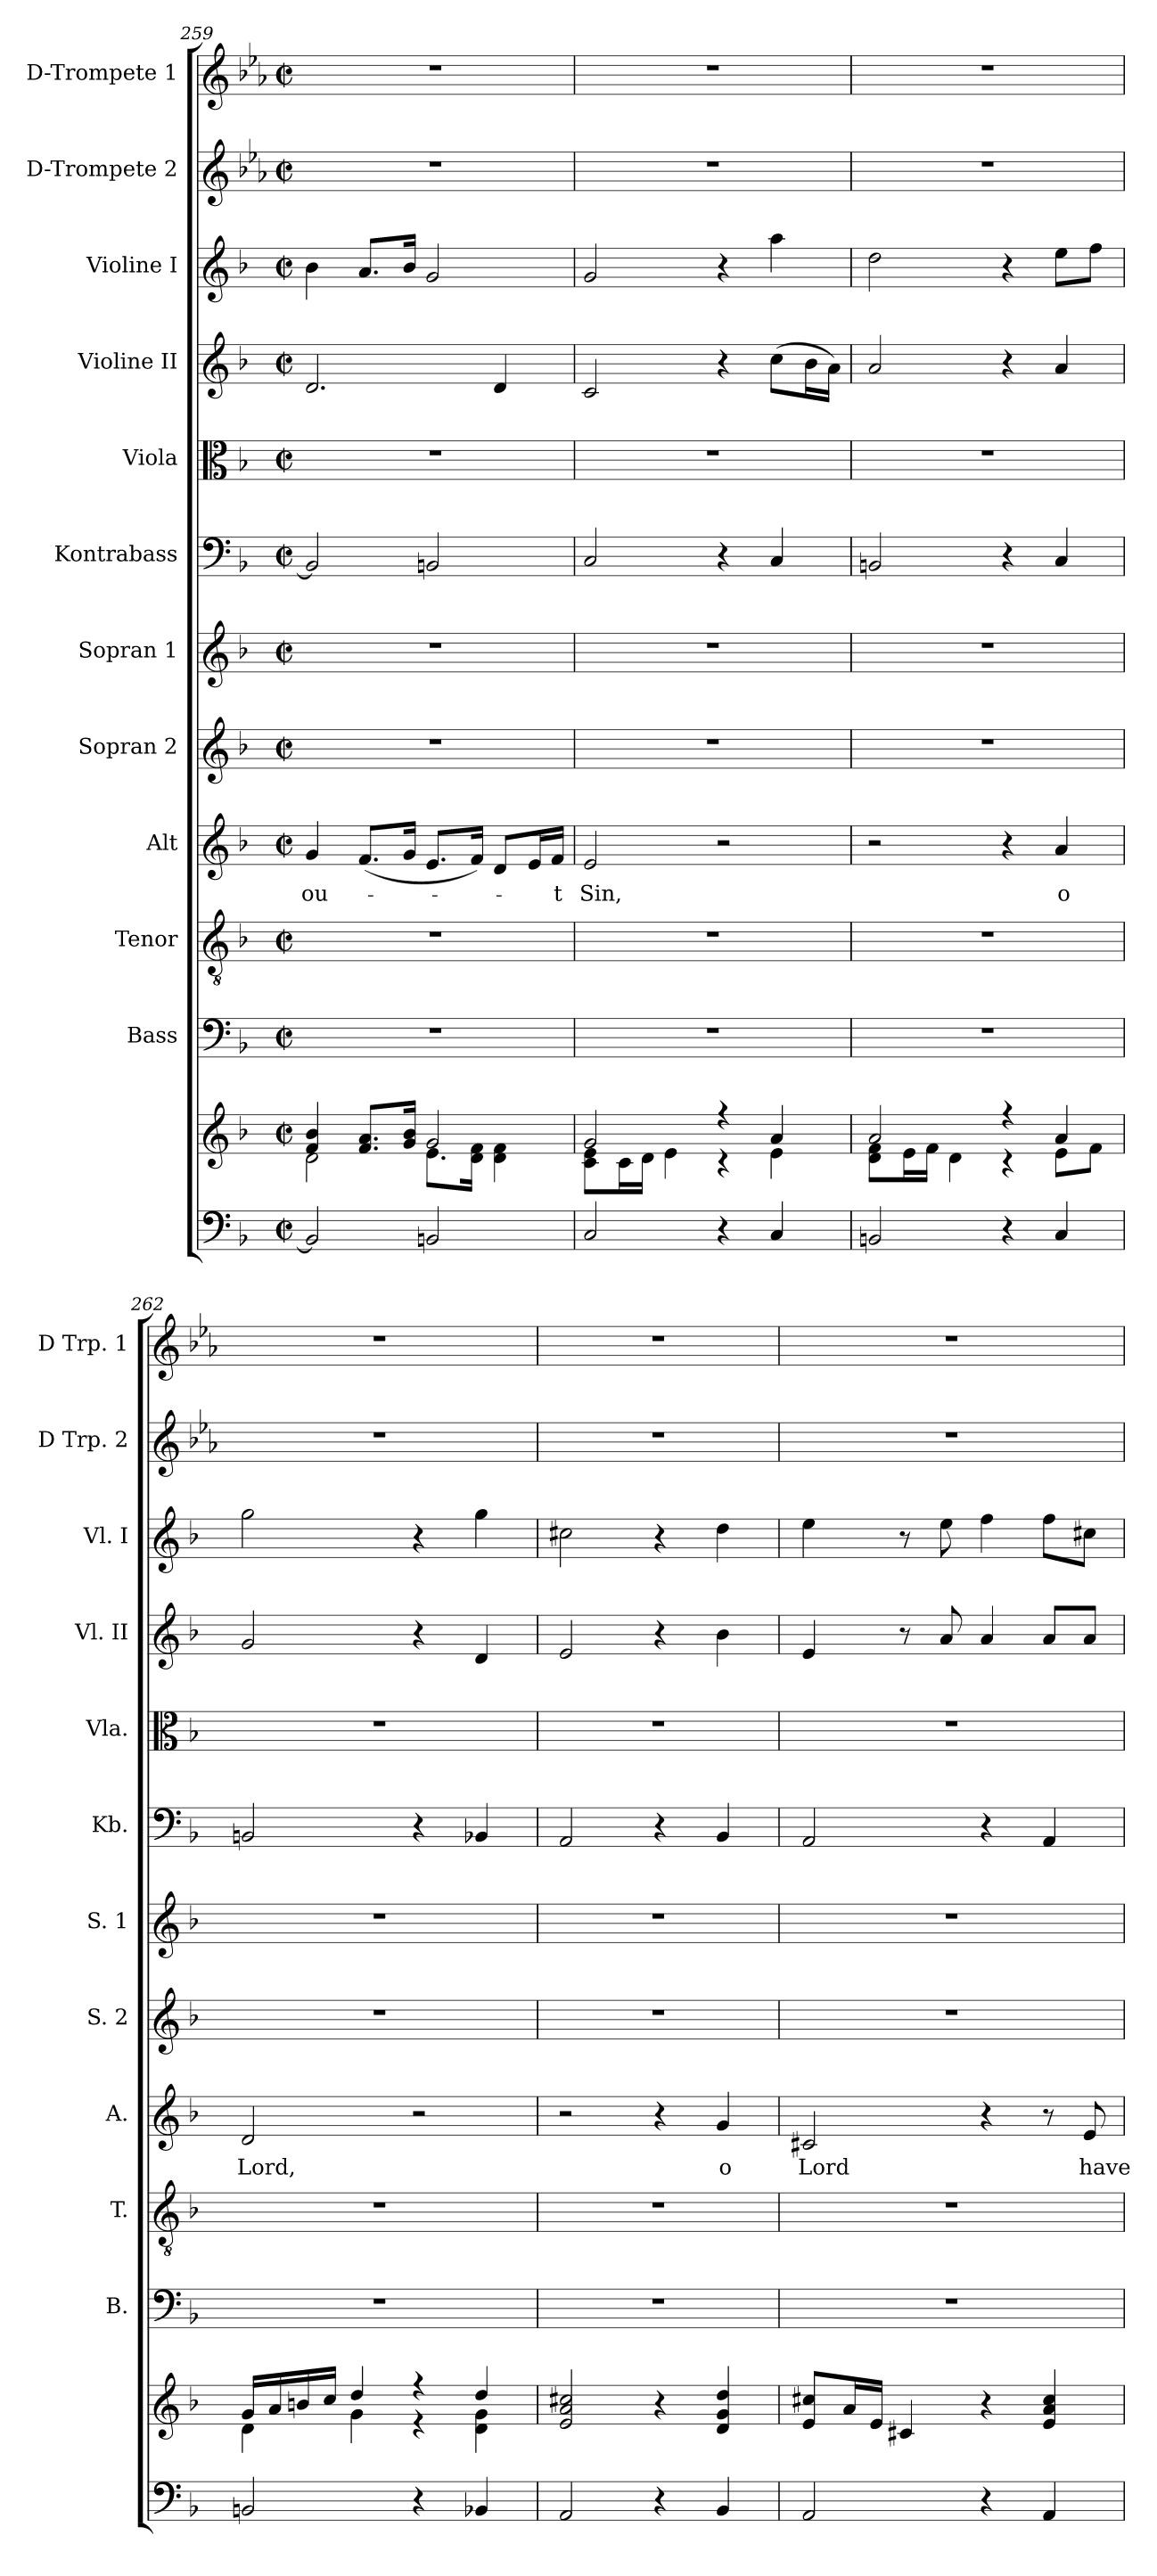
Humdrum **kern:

**kern	**kern	**kern	**kern	**kern	**text	**kern	**kern	**kern	**kern	**kern	**kern	**kern	**kern
*part12	*part12	*part11	*part10	*part9	*part9	*part8	*part7	*part6	*part5	*part4	*part3	*part2	*part1
*staff13	*staff12	*staff11	*staff10	*staff9	*staff9	*staff8	*staff7	*staff6	*staff5	*staff4	*staff3	*staff2	*staff1
*	*	*I"Bass	*I"Tenor	*I"Alt	*	*I"Sopran 2	*I"Sopran 1	*I"Kontrabass	*I"Viola	*I"Violine II	*I"Violine I	*I"D-Trompete 2	*I"D-Trompete 1
*	*	*I'B.	*I'T.	*I'A.	*	*I'S. 2	*I'S. 1	*I'Kb.	*I'Vla.	*I'Vl. II	*I'Vl. I	*I'D Trp. 2	*I'D Trp. 1
*clefF4	*clefG2	*clefF4	*clefGv2	*clefG2	*	*clefG2	*clefG2	*clefF4	*clefC3	*clefG2	*clefG2	*clefG2	*clefG2
*	*	*	*	*	*	*	*	*ITrd7c12	*	*	*	*ITrd-1c-2	*ITrd-1c-2
*k[b-]	*k[b-]	*k[b-]	*k[b-]	*k[b-]	*	*k[b-]	*k[b-]	*k[b-]	*k[b-]	*k[b-]	*k[b-]	*k[b-]	*k[b-]
*F:	*F:	*F:	*F:	*F:	*	*F:	*F:	*F:	*F:	*F:	*F:	*F:	*F:
*M2/2	*M2/2	*M2/2	*M2/2	*M2/2	*	*M2/2	*M2/2	*M2/2	*M2/2	*M2/2	*M2/2	*M2/2	*M2/2
*met(c|)	*met(c|)	*met(c|)	*met(c|)	*met(c|)	*	*met(c|)	*met(c|)	*met(c|)	*met(c|)	*met(c|)	*met(c|)	*met(c|)	*met(c|)
=259	=259	=259	=259	=259	=259	=259	=259	=259	=259	=259	=259	=259	=259
*	*^	*	*	*	*	*	*	*	*	*	*	*	*
!	!	!	!	!	!	!LO:LY:b	!	!	!	!	!	!	!	!
2BB-/]	4f/ 4b-/	2d\	1r	1r	4g/	-ou-	1r	1r	2BBB-/]	1r	2.d/	4b-\	1r	1r
.	8.f/ 8.a/L	.	.	.	(<8.f/L	.	.	.	.	.	.	8.a/L	.	.
.	16g/ 16b-/Jk	.	.	.	16g/Jk	.	.	.	.	.	.	16b-/Jk	.	.
2BBn/	2g/	8.e\L	.	.	8.e/L	.	.	.	2BBBn/	.	.	2g/	.	.
.	.	16d\ 16f\Jk	.	.	16f/Jk)	.	.	.	.	.	.	.	.	.
.	.	4d\ 4f\	.	.	8d/L	.	.	.	.	.	4d/	.	.	.
.	.	.	.	.	16e/L	.	.	.	.	.	.	.	.	.
!	!	!	!	!	!	!LO:LY:b	!	!	!	!	!	!	!	!
.	.	.	.	.	16f/JJ	-t	.	.	.	.	.	.	.	.
=260	=260	=260	=260	=260	=260	=260	=260	=260	=260	=260	=260	=260	=260	=260
!	!	!	!	!	!	!LO:LY:b	!	!	!	!	!	!	!	!
2C/	2g/	8c\ 8e\L	1r	1r	2e/	Sin,	1r	1r	2CC/	1r	2c/	2g/	1r	1r
.	.	16c\L	.	.	.	.	.	.	.	.	.	.	.	.
.	.	16d\JJ	.	.	.	.	.	.	.	.	.	.	.	.
.	.	4e\	.	.	.	.	.	.	.	.	.	.	.	.
4r	4r	4r	.	.	2r	.	.	.	4r	.	4r	4r	.	.
4C/	4a/	4e\	.	.	.	.	.	.	4CC/	.	(>8cc\L	4aa\	.	.
.	.	.	.	.	.	.	.	.	.	.	16b-\L	.	.	.
.	.	.	.	.	.	.	.	.	.	.	16a\JJ)	.	.	.
=261	=261	=261	=261	=261	=261	=261	=261	=261	=261	=261	=261	=261	=261	=261
2BBn/	2a/	8d\ 8f\L	1r	1r	2r	.	1r	1r	2BBBn/	1r	2a/	2dd\	1r	1r
.	.	16e\L	.	.	.	.	.	.	.	.	.	.	.	.
.	.	16f\JJ	.	.	.	.	.	.	.	.	.	.	.	.
.	.	4d\	.	.	.	.	.	.	.	.	.	.	.	.
4r	4r	4r	.	.	4r	.	.	.	4r	.	4r	4r	.	.
!	!	!	!	!	!	!LO:LY:b	!	!	!	!	!	!	!	!
4C/	4a/	8e\L	.	.	4a/	o	.	.	4CC/	.	4a/	8ee\L	.	.
.	.	8f\J	.	.	.	.	.	.	.	.	.	8ff\J	.	.
=262	=262	=262	=262	=262	=262	=262	=262	=262	=262	=262	=262	=262	=262	=262
!	!	!	!	!	!	!LO:LY:b	!	!	!	!	!	!	!	!
2BBn/	16g/LL	4d\	1r	1r	2d/	Lord,	1r	1r	2BBBn/	1r	2g/	2gg\	1r	1r
.	16a/	.	.	.	.	.	.	.	.	.	.	.	.	.
.	16bn/	.	.	.	.	.	.	.	.	.	.	.	.	.
.	16cc/JJ	.	.	.	.	.	.	.	.	.	.	.	.	.
.	4dd/	4g\	.	.	.	.	.	.	.	.	.	.	.	.
4r	4r	4r	.	.	2r	.	.	.	4r	.	4r	4r	.	.
4BB-X/	4dd/	4d\ 4g\	.	.	.	.	.	.	4BBB-X/	.	4d/	4gg\	.	.
*	*v	*v	*	*	*	*	*	*	*	*	*	*	*	*
!!LO:PB:g=z
=263	=263	=263	=263	=263	=263	=263	=263	=263	=263	=263	=263	=263	=263
2AA/	2e/ 2a/ 2cc#X/	1r	1r	2r	.	1r	1r	2AAA/	1r	2e/	2cc#X\	1r	1r
4r	4r	.	.	4r	.	.	.	4r	.	4r	4r	.	.
!	!	!	!	!	!LO:LY:b	!	!	!	!	!	!	!	!
4BB-/	4d/ 4g/ 4dd/	.	.	4g/	o	.	.	4BBB-/	.	4b-\	4dd\	.	.
=264	=264	=264	=264	=264	=264	=264	=264	=264	=264	=264	=264	=264	=264
!	!	!	!	!	!LO:LY:b	!	!	!	!	!	!	!	!
2AA/	8e/ 8cc#X/L	1r	1r	2c#X/	Lord	1r	1r	2AAA/	1r	4e/	4ee\	1r	1r
.	16a/L	.	.	.	.	.	.	.	.	.	.	.	.
.	16e/JJ	.	.	.	.	.	.	.	.	.	.	.	.
.	4c#X/	.	.	.	.	.	.	.	.	8r	8r	.	.
.	.	.	.	.	.	.	.	.	.	8a/	8ee\	.	.
4r	4r	.	.	4r	.	.	.	4r	.	4a/	4ff\	.	.
4AA/	4e/ 4a/ 4cc#/	.	.	8r	.	.	.	4AAA/	.	8a/L	8ff\L	.	.
!	!	!	!	!	!LO:LY:b	!	!	!	!	!	!	!	!
.	.	.	.	8e/	have	.	.	.	.	8a/J	8cc#X\J	.	.
=	=	=	=	=	=	=	=	=	=	=	=	=	=
*-	*-	*-	*-	*-	*-	*-	*-	*-	*-	*-	*-	*-	*-
